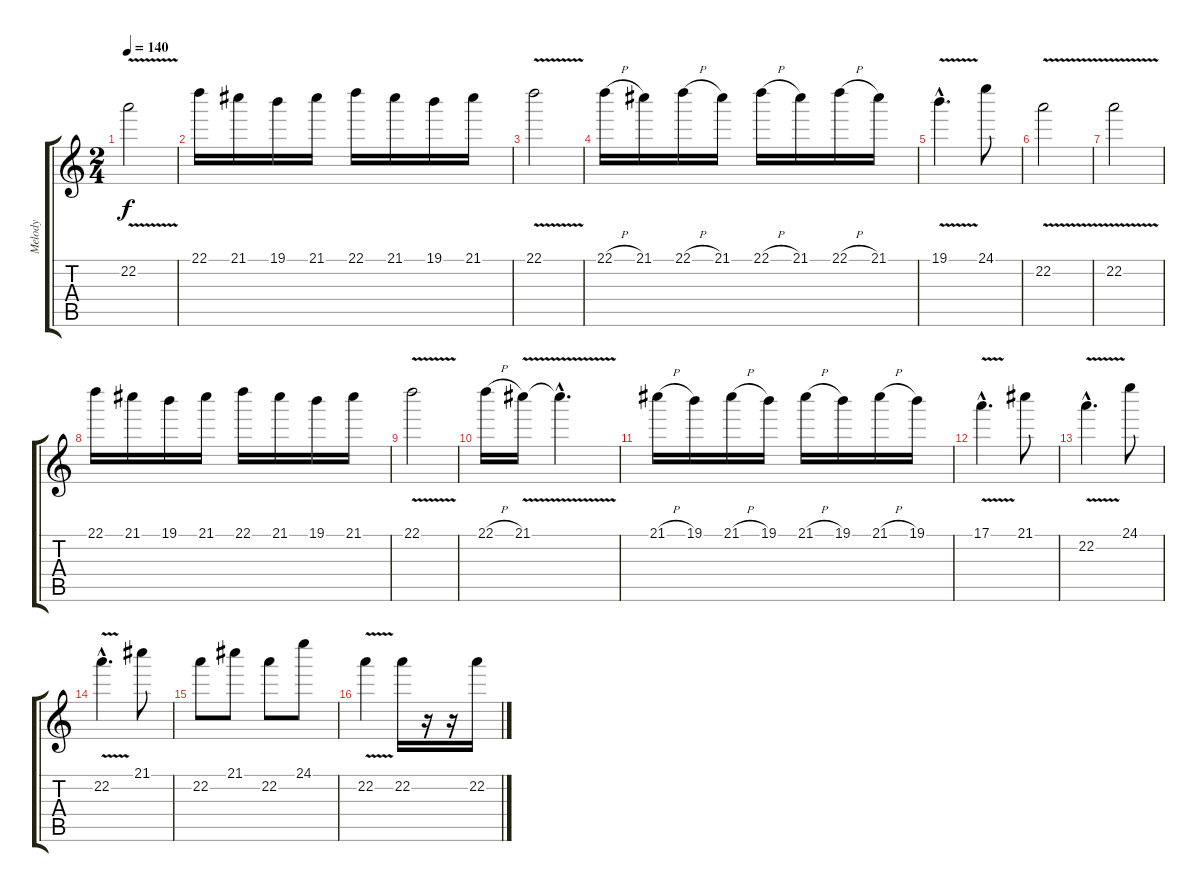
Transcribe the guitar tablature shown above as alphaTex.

\track ("Melody" "Melody") {instrument distortionguitar}
\staff {score tabs}
\tuning (E4 B3 G3 D3 A2 E2) {hide}
\ts (2 4)
\tempo 140
\clef g2
\ks c
22.2{v}.2{dy f} |
22.1.16 21.1.16 19.1.16 21.1.16 22.1.16 21.1.16 19.1.16 21.1.16 |
22.1{v}.2 |
22.1{h}.16 21.1.16 22.1{h}.16 21.1.16 22.1{h}.16 21.1.16 22.1{h}.16 21.1.16 |
19.1{v hac}.4{d} 24.1.8 |
22.2{v}.2 |
22.2{v}.2 |
22.1.16 21.1.16 19.1.16 21.1.16 22.1.16 21.1.16 19.1.16 21.1.16 |
22.1{v}.2 |
22.1{h}.16 21.1{v}.16 21.1{hac t}.4{d} |
21.1{h}.16 19.1.16 21.1{h}.16 19.1.16 21.1{h}.16 19.1.16 21.1{h}.16 19.1.16 |
17.1{v hac}.4{d} 21.1.8 |
22.2{v hac}.4{d} 24.1.8 |
22.2{v hac}.4{d} 21.1.8 |
22.2.8 21.1.8 22.2.8 24.1.8 |
22.2{v}.4 22.2.16 r.16 r.16 22.2.16
